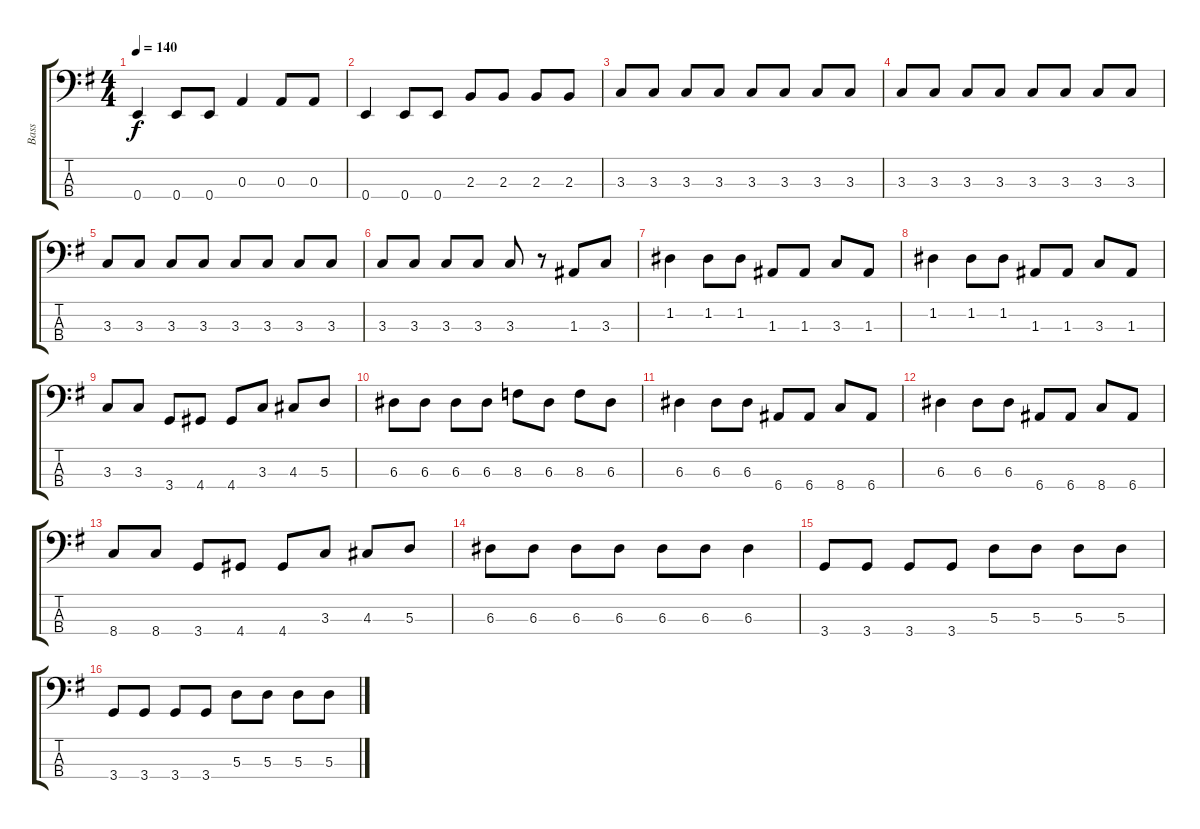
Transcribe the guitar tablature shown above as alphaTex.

\track ("Bass" "Bass") {instrument acousticbass}
\staff {score tabs}
\tuning (G2 D2 A1 E1) {hide}
\ts (4 4)
\tempo 140
\clef f4
\ks g
0.4.4{dy f} 0.4.8 0.4.8 0.3.4 0.3.8 0.3.8 |
0.4.4 0.4.8 0.4.8 2.3.8 2.3.8 2.3.8 2.3.8 |
3.3.8 3.3.8 3.3.8 3.3.8 3.3.8 3.3.8 3.3.8 3.3.8 |
3.3.8 3.3.8 3.3.8 3.3.8 3.3.8 3.3.8 3.3.8 3.3.8 |
3.3.8 3.3.8 3.3.8 3.3.8 3.3.8 3.3.8 3.3.8 3.3.8 |
3.3.8 3.3.8 3.3.8 3.3.8 3.3.8 r.8 1.3.8 3.3.8 |
1.2.4 1.2.8 1.2.8 1.3.8 1.3.8 3.3.8 1.3.8 |
1.2.4 1.2.8 1.2.8 1.3.8 1.3.8 3.3.8 1.3.8 |
3.3.8 3.3.8 3.4.8 4.4.8 4.4.8 3.3.8 4.3.8 5.3.8 |
6.3.8 6.3.8 6.3.8 6.3.8 8.3.8 6.3.8 8.3.8 6.3.8 |
6.3.4 6.3.8 6.3.8 6.4.8 6.4.8 8.4.8 6.4.8 |
6.3.4 6.3.8 6.3.8 6.4.8 6.4.8 8.4.8 6.4.8 |
8.4.8 8.4.8 3.4.8 4.4.8 4.4.8 3.3.8 4.3.8 5.3.8 |
6.3.8 6.3.8 6.3.8 6.3.8 6.3.8 6.3.8 6.3.4 |
3.4.8 3.4.8 3.4.8 3.4.8 5.3.8 5.3.8 5.3.8 5.3.8 |
3.4.8 3.4.8 3.4.8 3.4.8 5.3.8 5.3.8 5.3.8 5.3.8
